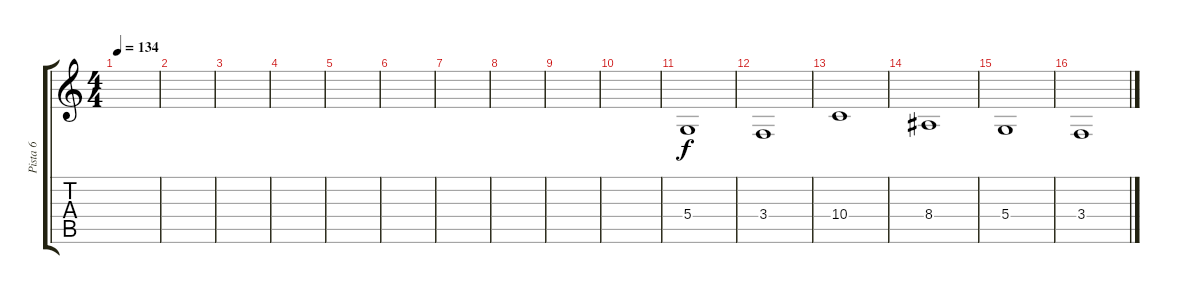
\track ("Pista 6" "Pista 6") {instrument electricpiano1}
\staff {score tabs}
\tuning (E4 B3 G3 D3 A2 E2) {hide}
\ts (4 4)
\tempo 134
\clef g2
\ks c
|
|
|
|
|
|
|
|
|
|
5.4.1 |
3.4.1 |
10.4.1 |
8.4.1 |
5.4.1 |
3.4.1
